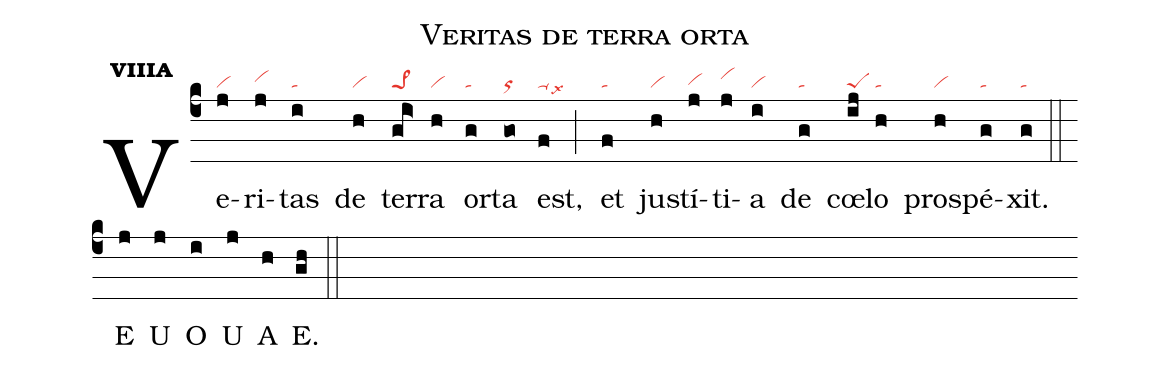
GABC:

name:Veritas de terra orta;
office-part:an;
mode:8a;
nabc-lines:1;
%%
initial-style: 1;
name: Veritas de terra orta;
mode: 8;
office-part: Antiphona;
annotation: Ant.;
annotation: viii a;
nabc-lines: 1;
%%
(c4) Ve(j|vi)ri(j|vihh)tas(i|ta) de(h|vi) ter(gi>|pe>1)ra(h|vi) or(g|ta)ta(go|or) est,(f|ta-lsx9) (;) et(f|ta) ju(h|vi)stí(j|vihg)ti(j|vihi)a(i|vi) de(g|ta) cœ(ij|peS)lo(h|ta) pro(h|vi)spé(g|ta)xit.(g|ta) (::)
<eu> E(j) U(j) O(i) U(j) A(h) E.(gh) </eu> (::)
